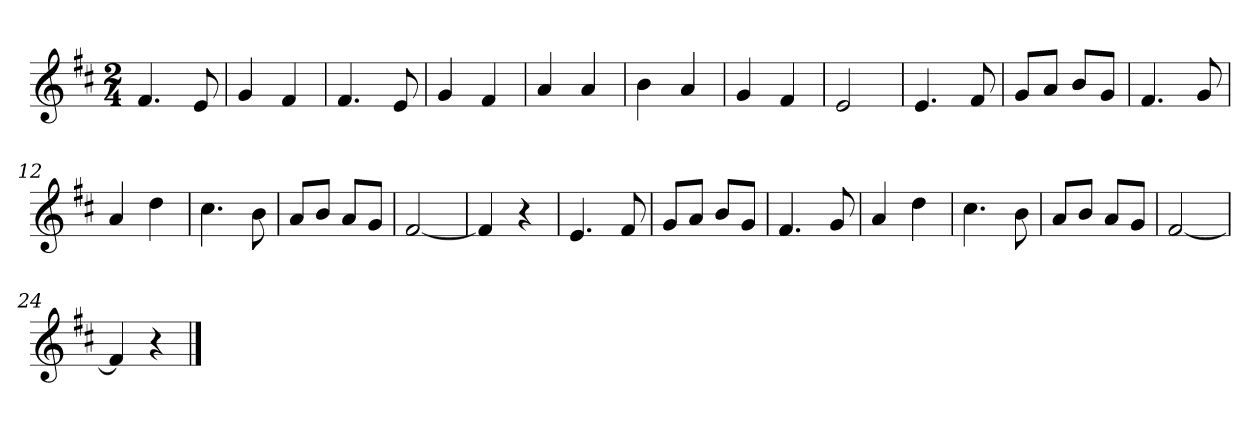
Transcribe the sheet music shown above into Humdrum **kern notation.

**kern
*part1
*staff1
*clefG2
*k[f#c#]
*D:
*M2/4
*MM80
=
4.f#
8e
=2
4g
4f#
=3
4.f#
8e
=4
4g
4f#
=5
4a
4a
=6
4b
4a
=7
4g
4f#
=8
2e
=9
4.e
8f#
=10
8g/L
8a/J
8b/L
8g/J
=11
4.f#
8g
=12
4a
4dd
=13
4.cc#
8b
=14
8a/L
8b/J
8a/L
8g/J
=15
[2f#
=16
4f#]
4r
=17
4.e
8f#
=18
8g/L
8a/J
8b/L
8g/J
=19
4.f#
8g
=20
4a
4dd
=21
4.cc#
8b
=22
8a/L
8b/J
8a/L
8g/J
=23
[2f#
=24
4f#]
4r
==
*-
